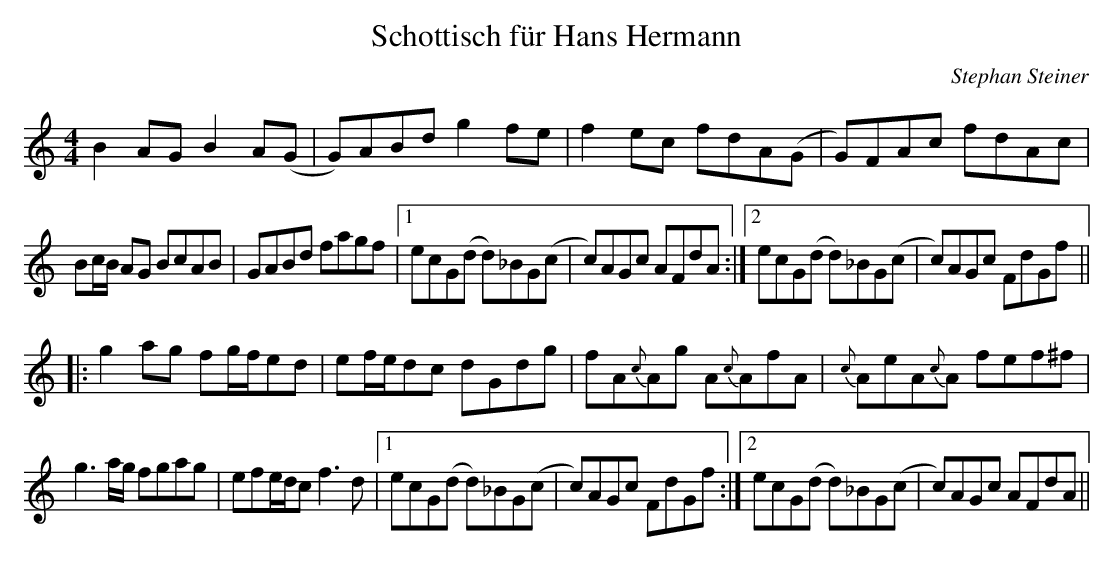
X:1
T:Schottisch für Hans Hermann
C:Stephan Steiner
M:4/4
L:1/8
K:Gmix
B2 AG B2 A(G|G)ABd g2 fe|f2 ec fdA(G|G)FAc fdAc|
Bc/B/ AG BcAB|GABd fagf|1 ecG(d d)_BG(c|c)AGc AFdA:|2 ecG(d d)_BG(c|c)AGc FdGf||
|:g2 ag fg/f/ed|ef/e/dc dGdg|fA{c}Ag A{c}AfA|{c}AeA{c}A fef^f|
g3 a/g/ fgag|efe/d/c f3 d|1 ecG(d d)_BG(c|c)AGc FdGf:|2 ecG(d d)_BG(c|c)AGc AFdA||
